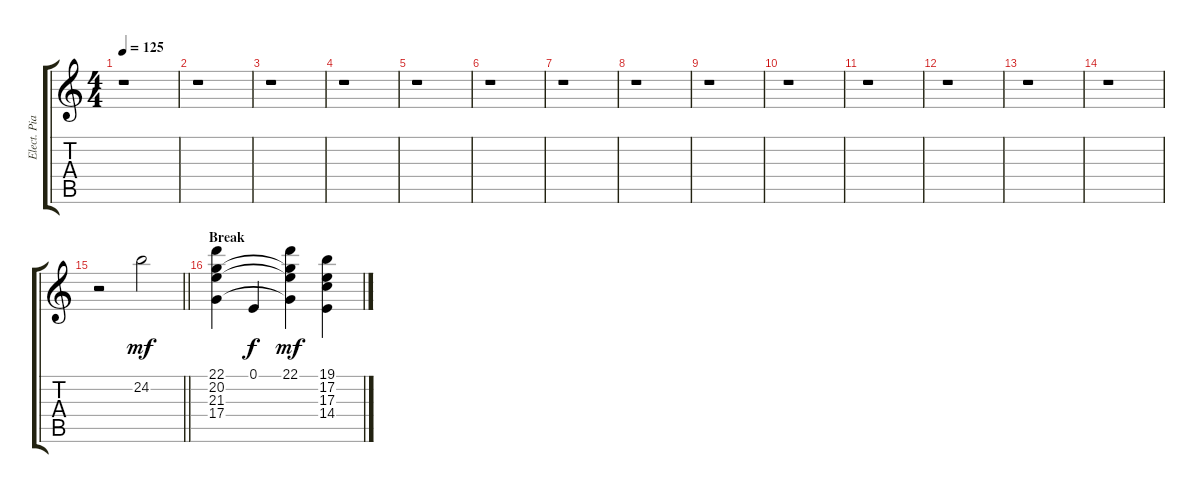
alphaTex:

\track ("Elect. Piano" "Elect. Pia") {instrument electricpiano1}
\staff {score tabs}
\tuning (E4 B3 G3 D3 A2 E2) {hide}
\ts (4 4)
\tempo 125
\clef g2
\ks c
r.1{dy mf} |
r.1 |
r.1 |
r.1 |
r.1 |
r.1 |
r.1 |
r.1 |
r.1 |
r.1 |
r.1 |
r.1 |
r.1 |
r.1 |
\barLineRight lightlight
r.2 24.2.2 |
\section ("" "Break")
(22.1 20.2 21.3 17.4).4 0.1.4{dy f} (22.1 20.2{t} 21.3{t} 17.4{t}).4{dy mf} (19.1 17.2 17.3 14.4).4
